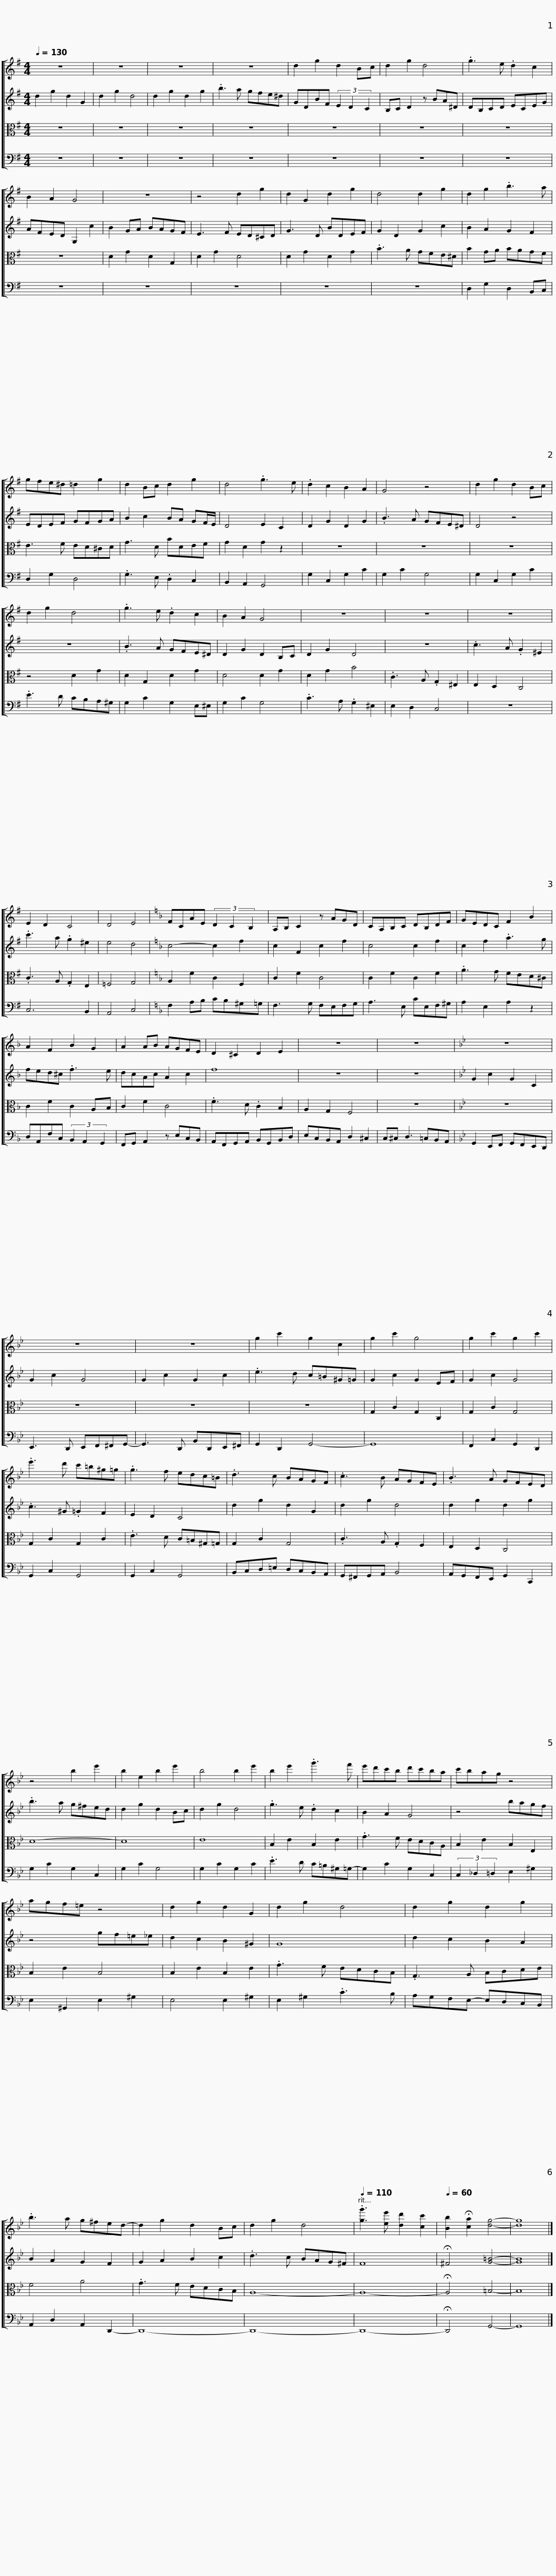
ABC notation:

X:1
%%score [ 1 2 3 4 ]
L:1/8
Q:1/4=130
M:4/4
I:linebreak $
K:G
V:1 treble
V:2 treble
V:3 alto
V:4 bass
V:1
 z8 | z8 | z8 | z8 | d2 g2 d2 Bc | %5
 d2 g2 d4 |$ .g3 e .d2 c2 | B2 A2 G4 | z8 | z4 d2 g2 | %10
 d2 G2 d2 g2 |$ d4 d2 g2 | d2 g2 .b3 a | gfe^d =d2 g2 | d2 Bc d2 g2 | %15
 d4 .g3 e | .d2 c2 B2 A2 |$ G4 z4 | d2 g2 d2 Bc | d2 g2 d4 | %20
 .g3 e .d2 c2 | B2 A2 G4 | z8 |$ z8 | z8 | %25
 E2 D2 C4 | D4 E4 |[K:F] FCAE (3D2 C2 B,2 | A,B, C2 z AGD |$ CA,B,C DB,DF | %30
 GEDC F2 B2 | A2 F2 B2 G2 | A2 AB AGFE | D2 ^C2 D2 E2 |$ z8 | %35
 z8 |[K:Bb] z8 | z8 | z8 |$ g2 c'2 g2 c2 | %40
 g2 c'2 g4 | g2 c'2 g2 c'2 | .e'3 d' c'=b^g=g | .g3 f edc=B |$ .d3 c BAGF | %45
 .c3 B AGFE | .B3 A GFED | z4 b2 e'2 | b2 e2 b2 e'2 |$ b4 b2 e'2 | %50
 b2 e'2 .g'3 f' | e'd'c'b d'c'ba | c'bag z4 |$ agf=e z4 | d2 g2 d2 G2 | %55
 d2 g2 d4 | d2 g2 d2 g2 | .b3 a g^fed- |$ d2 g2 d2 Bc | d2 g2 d4 | %60
[Q:1/4=110] .[gg']3 [ee'] [dd']2 [cc']2 |[Q:1/4=60] [Bb]2 !fermata![ca]2 [dg]4- | [dg]8 |] %63
V:2
 d2 g2 d2 G2 | d2 g2 d4 | d2 g2 d2 g2 | .b3 a gfe^d | GDBF (3E2 D2 C2 | %5
 B,C D2 z BA^D |$ DB,CD ECEG | AFED G,2 c2 | B2 GA BAGF | E3 F ED^CD | %10
 G3 D BDEF |$ G2 D2 G2 c2 | B2 A2 G2 F2 | EDEF GFGA | B2 c2 BA GF/E/ | %15
 D4 E2 C2 | D2 G2 D2 G2 |$ .B3 A GFE^D | D4 z4 | z8 | %20
 .B3 A GFE^D | D2 G2 D2 B,C | D2 G2 D4 |$ z8 | .c3 A .G2 ^E2 | %25
 .c'3 a .g2 ^e2 | e4 d4 |[K:F] c4- c2 f2 | c2 F2 c2 f2 |$ c4 c2 f2 | %30
 c2 f2 .a3 g | fed^c .f3 e | dcAc A2 c2 | f8 |$ z8 | %35
 z8 |[K:Bb] G2 c2 G2 C2 | G2 c2 G4 | G2 c2 G2 c2 |$ .e3 d c=B^G=G | %40
 G2 c2 G2 EF | G2 c2 G4 | .c3 ^G .=G2 F2 | E2 D2 C4 |$ d2 g2 d2 G2 | %45
 d2 g2 d4 | d2 g2 d2 g2 | .b3 a g^fed | d2 g2 d2 Bc |$ d2 g2 d4 | %50
 .g3 e .d2 c2 | B2 A2 G4 | z4 bagf |$ z4 gf=e_e | d2 c2 B2 ^G2 | %55
 G8 | d2 c2 B2 A2 | B2 A2 G2 F2 |$ G2 A2 B2 c2 | .d3 c BAG^F | %60
 F8 | !fermata!^F4 [G=B]4- | [GB]8 |] %63
V:3
 z8 | z8 | z8 | z8 | z8 | %5
 z8 |$ z8 | z8 | D2 G2 D2 G,2 | D2 G2 D4 | %10
 D2 G2 D2 G2 |$ .B3 A GFE^D | B2 GA BAGF | E3 F ED^CD | G3 D BDEF | %15
 G2 D2 G2 z2 | z8 |$ z8 | z8 | z4 D2 G2 | %20
 D2 G,2 D2 G2 | D4 D2 G2 | D2 G2 B4 |$ .C3 A, .G,2 ^E,2 | E,2 D,2 C,4 | %25
 .C3 A, .G,2 E,2 | =F,4 G,4 |[K:F] A,2 F2 C2 F,2 | C2 F2 C4 |$ C2 F2 C2 F2 | %30
 .A3 G FED^C | C2 F2 C2 A,B, | C2 F2 C4 | .F3 D .C2 B,2 |$ A,2 G,2 F,4 | %35
 z8 |[K:Bb] z8 | z8 | z8 |$ z8 | %40
 G,2 C2 G,2 C,2 | G,2 C2 G,4 | G,2 C2 G,2 C2 | .E3 D C=B,^G,=G, |$ G,2 C2 G,4 | %45
 .C3 A, .G,2 F,2 | E,2 D,2 C,4 | D8- | D8 |$ E8 | %50
 B,2 E2 B,2 E2 | .G3 F EDCA, | B,2 E2 B,2 E,2 |$ B,2 E2 B,4 | B,2 E2 B,2 E2 | %55
 .G3 F EDCB, | .G,3 A, B,CDE | F4 A4 |$ .G3 F EDCB, | A,8- | %60
 A,8- | !fermata!A,4 =B,4- | B,8 |] %63
V:4
 z8 | z8 | z8 | z8 | z8 | %5
 z8 |$ z8 | z8 | z8 | z8 | %10
 z8 |$ z8 | D,2 G,2 D,2 B,,C, | D,2 G,2 D,4 | .G,3 E, .D,2 C,2 | %15
 B,,2 A,,2 G,,4 | G,2 C,2 G,2 C2 |$ G,2 C2 G,4 | G,2 C,2 G,2 C2 | .E3 D CB,A,^G, | %20
 G,2 C2 G,2 E,^E, | G,2 C2 G,4 | .C3 A, .G,2 ^E,2 |$ E,2 D,2 C,4 | z8 | %25
 C,6 B,,2 | A,,4 C,4 |[K:F] F,2 A,B, CB,^G,=G, | F,3 G, F,E,F,G, |$ A,3 E, CE,F,^G, | %30
 A,2 E,2 A,2 z2 | D,A,,F,C, (3B,,2 A,,2 G,,2 | F,,G,, A,,2 z E,C,B,, | A,,F,,G,,A,, B,,G,,B,,D, |$ E,C,B,,A,, D,2 ^C,2 | %35
 C,^C, D,3 =C,B,,A,, |[K:Bb] G,,2 E,,F,, G,,F,,E,,D,, | E,,3 D,, E,,F,,^F,,G,,- | G,,3 D,, B,,D,,E,,^F,, |$ G,,2 D,,2 G,,4- | %40
 G,,8 | F,,2 C,2 G,,2 D,,2 | G,,2 C,2 G,,4 | G,,2 C,2 G,,4 |$ B,,C,D,=E, D,C,B,,A,, | %45
 G,,^F,,G,,A,, B,,4 | A,,G,,F,,E,, G,,2 C,,2 | G,2 C2 G,2 C,2 | G,2 C2 G,4 |$ G,2 C2 G,2 C2 | %50
 .E3 D C=B,^G,=G,- | G,2 C2 G,2 C,2 | (3C,2 _D,2 =D,2 E,2 ^G,2 |$ E,2 ^G,,2 E,2 ^G,2 | E,4 E,2 ^G,2 | %55
 E,2 ^G,2 .C3 B, | A,G,F,E,- E,D,C,B,, | A,,2 D,2 A,,2 D,,2- |$ D,,8- | D,,8- | %60
 D,,8- | !fermata!D,,4 G,,4- | G,,8 |] %63
